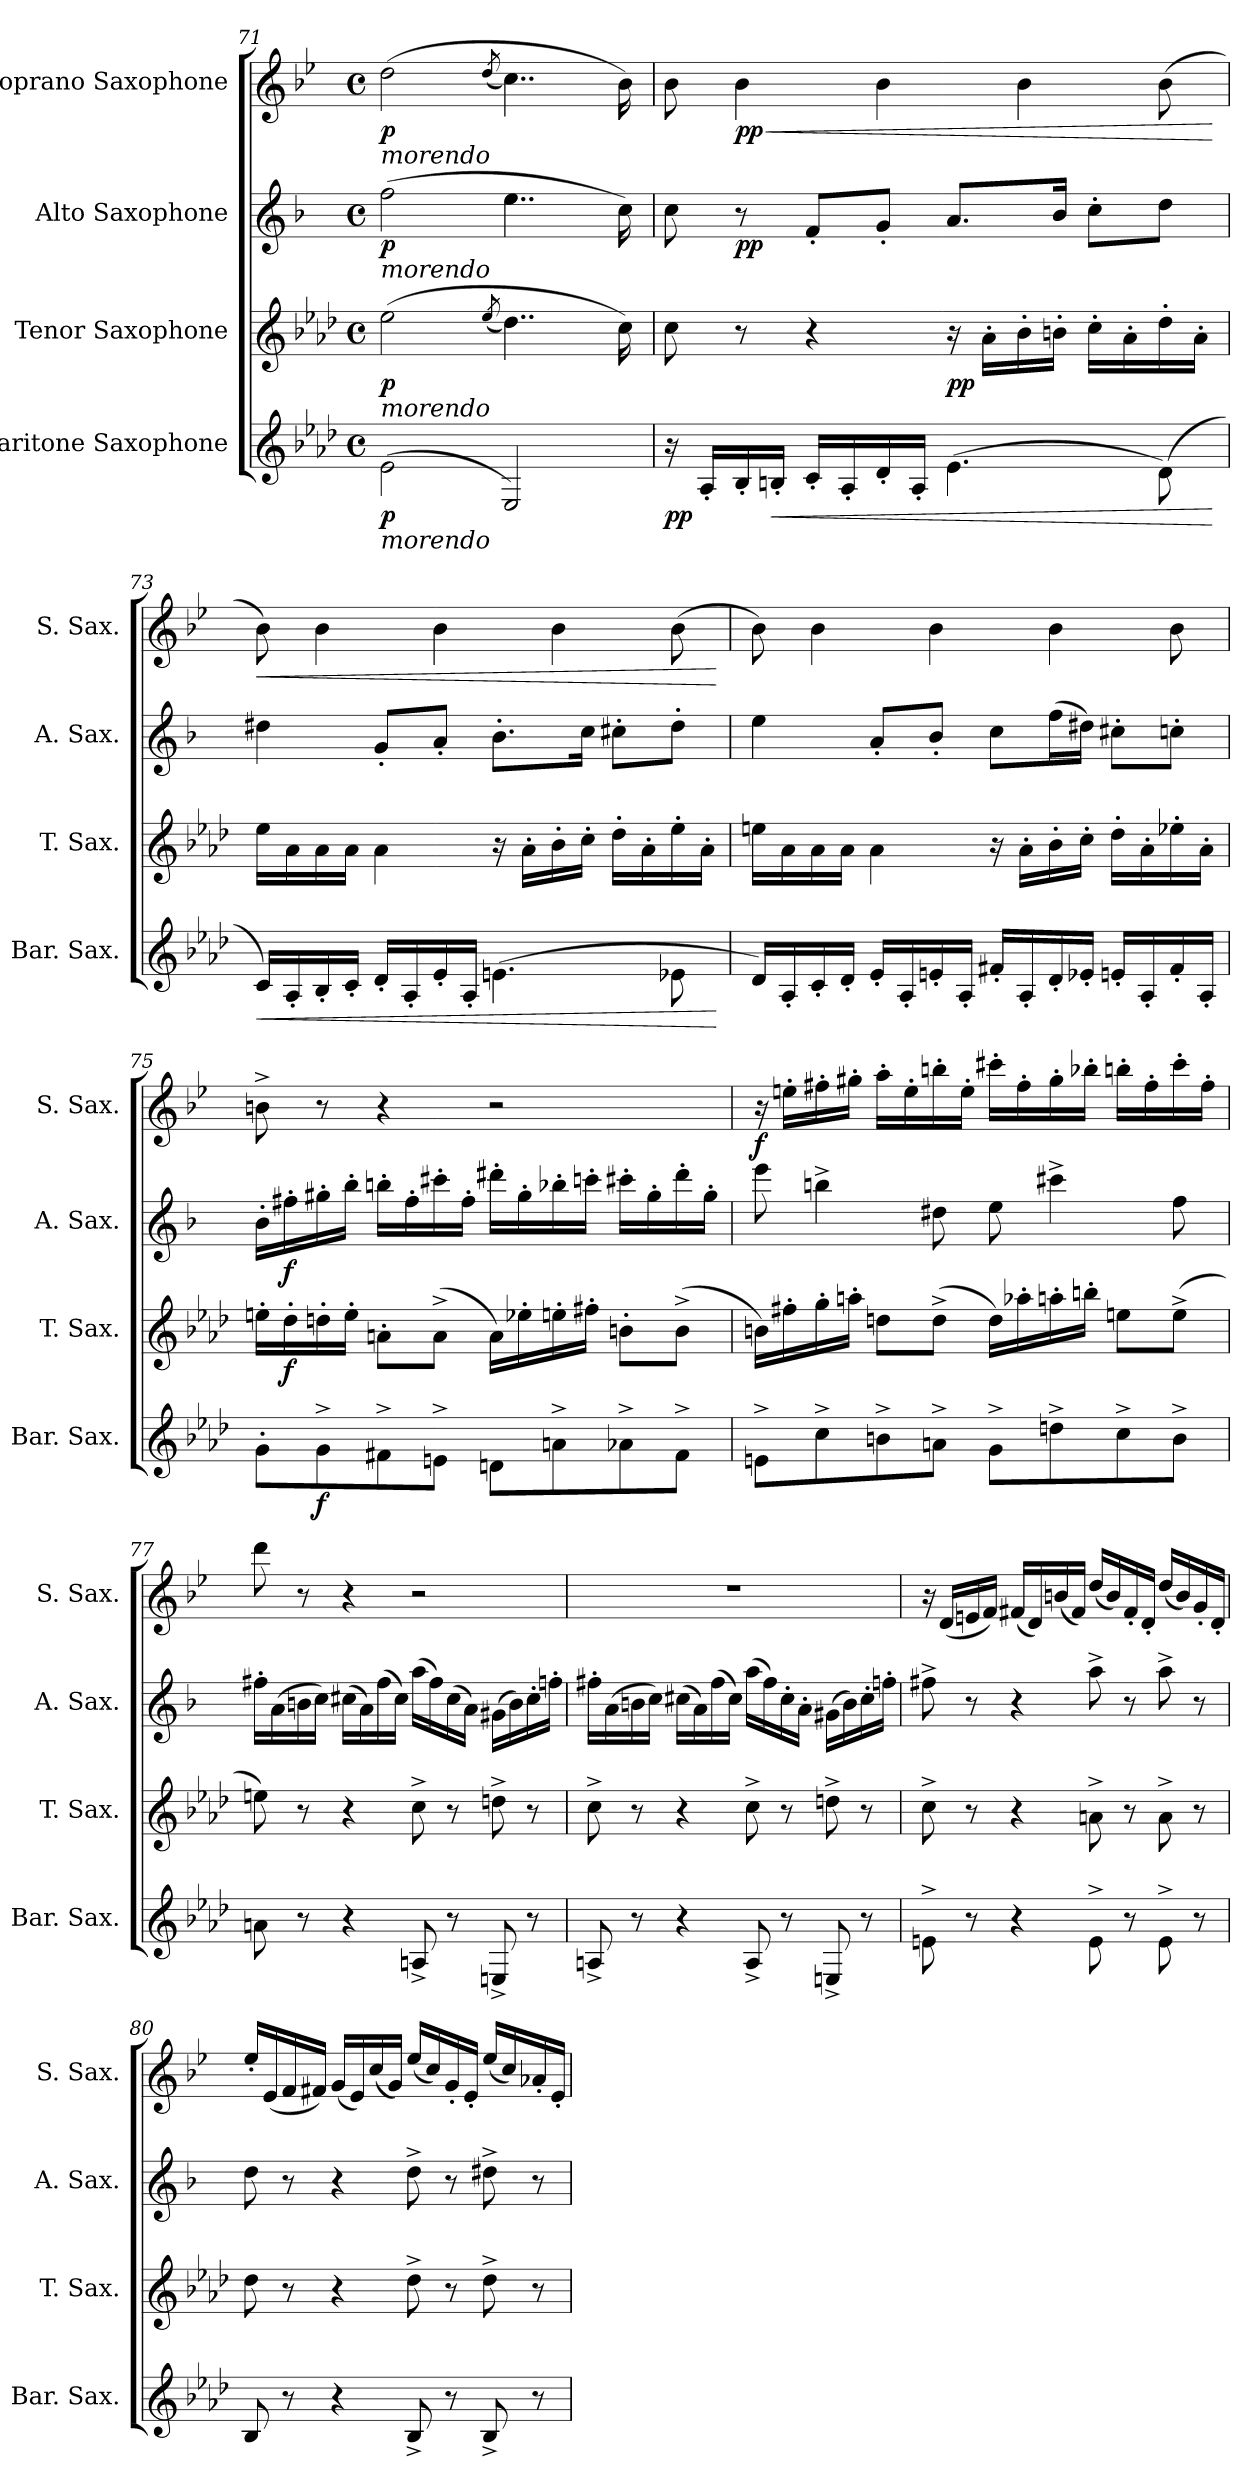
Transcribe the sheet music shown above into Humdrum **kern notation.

**kern	**dynam	**kern	**dynam	**kern	**dynam	**kern	**dynam
*part4	*part4	*part3	*part3	*part2	*part2	*part1	*part1
*staff4	*staff4	*staff3	*staff3	*staff2	*staff2	*staff1	*staff1
*I"Baritone Saxophone	*	*I"Tenor Saxophone	*	*I"Alto Saxophone	*	*I"Soprano Saxophone	*
*I'Bar. Sax.	*	*I'T. Sax.	*	*I'A. Sax.	*	*I'S. Sax.	*
*clefG2	*	*clefG2	*	*clefG2	*	*clefG2	*
*ITrd12c21	*	*ITrd8c14	*	*ITrd5c9	*	*ITrd1c2	*
*k[b-e-a-d-]	*	*k[b-e-a-d-]	*	*k[b-e-a-d-]	*	*k[b-e-a-d-]	*
*M4/4	*	*M4/4	*	*M4/4	*	*M4/4	*
*met(c)	*	*met(c)	*	*met(c)	*	*met(c)	*
=71	=71	=71	=71	=71	=71	=71	=71
!	!	!	!	!	!	!LO:TX:b:i:t=morendo	!
!	!	!	!	!LO:TX:b:i:t=morendo	!	!	!
!	!	!LO:TX:b:i:t=morendo	!	!	!	!	!
!LO:TX:b:i:t=morendo	!	!	!	!	!	!	!
!	!LO:DY:b	!	!LO:DY:b	!	!LO:DY:b	!	!LO:DY:b
(>2E-\	p	(>2e-\	p	(>2a-\	p	(>2cc\	p
.	.	(<8qe-/	.	.	.	(<8qcc/	.
2EE-/)	.	4..d-\)	.	4..g\	.	4..b-\)	.
.	.	16c\)	.	16e-\)	.	16a-\)	.
!!LO:LB:g=z
=72	=72	=72	=72	=72	=72	=72	=72
!	!LO:DY:b	!	!	!	!	!	!
16r	pp	8c\	.	8e-\	.	8a-\	.
16AA-'/LL	.	.	.	.	.	.	.
!	!	!	!	!	!LO:DY:b	!	!LO:HP:b
!	!	!	!	!	!	!	!LO:DY:n=1:b
16BB-'/	.	8r	.	8r	pp	4a-\	< pp
!	!LO:HP:b	!	!	!	!	!	!
16BBn'/JJ	<	.	.	.	.	.	.
16C'/LL	.	4r	.	8A-'/L	.	.	.
16AA-'/	.	.	.	.	.	.	.
16D-'/	.	.	.	8B-'/J	.	4a-\	.
16AA-'/JJ	.	.	.	.	.	.	.
!	!	!	!LO:DY:b	!	!	!	!
(>4.E-\	.	16r	pp	8.c/L	.	.	.
.	.	16A-'\LL	.	.	.	.	.
.	.	16B-'\	.	.	.	4a-\	.
.	.	16Bn'\JJ	.	16d-/Jk	.	.	.
.	.	16c'\LL	.	8e-'\L	.	.	.
.	.	16A-'\	.	.	.	.	.
(>8D-\)	.	16d-'\	.	8f\J	.	(>8a-\	.
.	.	16A-'\JJ	.	.	.	.	.
.	[	.	.	.	.	.	[
=73	=73	=73	=73	=73	=73	=73	=73
!	!LO:HP:b	!	!	!	!	!	!LO:HP:b
16C/LL)	<	16e-\LL	.	4f#X\	.	8a-\)	<
16AA-'/	.	16A-\	.	.	.	.	.
16BB-'/	.	16A-\	.	.	.	4a-\	.
16C'/JJ	.	16A-\JJ	.	.	.	.	.
16D-'/LL	.	4A-\	.	8B-'/L	.	.	.
16AA-'/	.	.	.	.	.	.	.
16E-'/	.	.	.	8c'/J	.	4a-\	.
16AA-'/JJ	.	.	.	.	.	.	.
(>4.En\	.	16r	.	8.d-'\L	.	.	.
.	.	16A-'\LL	.	.	.	.	.
.	.	16B-'\	.	.	.	4a-\	.
.	.	16c'\JJ	.	16e-\Jk	.	.	.
.	.	16d-'\LL	.	8en'\L	.	.	.
.	.	16A-'\	.	.	.	.	.
8E-X\	.	16e-'\	.	8f#'\J	.	(>8a-\	.
.	.	16A-'\JJ	.	.	.	.	.
.	[	.	.	.	.	.	[
!!LO:PB:g=z
=74	=74	=74	=74	=74	=74	=74	=74
16D-/LL)	.	16en\LL	.	4g\	.	8a-\)	.
16AA-'/	.	16A-\	.	.	.	.	.
16C'/	.	16A-\	.	.	.	4a-\	.
16D-'/JJ	.	16A-\JJ	.	.	.	.	.
16E-'/LL	.	4A-\	.	8c'/L	.	.	.
16AA-'/	.	.	.	.	.	.	.
16En'/	.	.	.	8d-'/J	.	4a-\	.
16AA-'/JJ	.	.	.	.	.	.	.
16F#X'/LL	.	16r	.	8e-\L	.	.	.
16AA-'/	.	16A-'\LL	.	.	.	.	.
16D-'/	.	16B-'\	.	(>16a-\L	.	4a-\	.
16E-X'/JJ	.	16c'\JJ	.	16f#X\JJ)	.	.	.
16En'/LL	.	16d-'\LL	.	8en'\L	.	.	.
16AA-'/	.	16A-'\	.	.	.	.	.
16F#'/	.	16e-X'\	.	8e-X'\J	.	8a-\	.
16AA-'/JJ	.	16A-'\JJ	.	.	.	.	.
!!LO:LB:g=z
=75	=75	=75	=75	=75	=75	=75	=75
8G'\L	.	16en'\LL	.	16d-'\LL	.	8an^\	.
!	!	!	!LO:DY:b	!	!LO:DY:b	!	!
.	.	16d-'\	f	16an'\	f	.	.
!	!LO:DY:b	!	!	!	!	!	!
8G^\	f	16dn'\	.	16bn'\	.	8r	.
.	.	16e'\JJ	.	16dd-'\JJ	.	.	.
8F#X^\	.	8An'\L	.	16ddn'\LL	.	4r	.
.	.	.	.	16a'\	.	.	.
8En^\J	.	(>8A^\J	.	16een'\	.	.	.
.	.	.	.	16a'\JJ	.	.	.
8Dn\L	.	16A\LL)	.	16ff#X'\LL	.	2r	.
.	.	16e-X'\	.	16b'\	.	.	.
8An^\	.	16en'\	.	16dd-X'\	.	.	.
.	.	16f#X'\JJ	.	16ee-X'\JJ	.	.	.
8A-X^\	.	8Bn'\L	.	16een'\LL	.	.	.
.	.	.	.	16b'\	.	.	.
8F#^\J	.	(>8B^\J	.	16ff#'\	.	.	.
.	.	.	.	16b'\JJ	.	.	.
!!LO:LB:g=z
=76	=76	=76	=76	=76	=76	=76	=76
!	!	!	!	!	!	!	!LO:DY:b
8En^\L	.	16Bn\LL)	.	8gg\	.	16r	f
.	.	16f#X'\	.	.	.	16ddn'\LL	.
8c^\	.	16g'\	.	4ddn^\	.	16een'\	.
.	.	16an'\JJ	.	.	.	16ff#X'\JJ	.
8Bn^\	.	8dn\L	.	.	.	16gg'\LL	.
.	.	.	.	.	.	16dd'\	.
8An^\J	.	(>8d^\J	.	8f#X\	.	16aan'\	.
.	.	.	.	.	.	16dd'\JJ	.
8G^\L	.	16d\LL)	.	8g\	.	16bbn'\LL	.
.	.	16a-X'\	.	.	.	16ee'\	.
8dn^\	.	16an'\	.	4een^\	.	16ff#'\	.
.	.	16bn'\JJ	.	.	.	16aa-X'\JJ	.
8c^\	.	8en\L	.	.	.	16aan'\LL	.
.	.	.	.	.	.	16ee'\	.
8B^\J	.	(>8e^\J	.	8a-\	.	16bb'\	.
.	.	.	.	.	.	16ee'\JJ	.
=77	=77	=77	=77	=77	=77	=77	=77
8An\	.	8en\)	.	16an'\LL	.	8ccc\	.
.	.	.	.	(>16c\	.	.	.
8r	.	8r	.	16dn\	.	8r	.
.	.	.	.	16e-\JJ)	.	.	.
4r	.	4r	.	(>16en\LL	.	4r	.
.	.	.	.	16c\)	.	.	.
.	.	.	.	(>16a\	.	.	.
.	.	.	.	16e\JJ)	.	.	.
8AAn^/	.	8c^\	.	(>16cc\LL	.	2r	.
.	.	.	.	16a\)	.	.	.
8r	.	8r	.	(>16e\	.	.	.
.	.	.	.	16c\JJ)	.	.	.
8EEn^/	.	8dn^\	.	(>16Bn\LL	.	.	.
.	.	.	.	16d\)	.	.	.
8r	.	8r	.	16e'\	.	.	.
.	.	.	.	16a-X'\JJ	.	.	.
!!LO:PB:g=z
=78	=78	=78	=78	=78	=78	=78	=78
8AAn^/	.	8c^\	.	16an'\LL	.	1r	.
.	.	.	.	(>16c\	.	.	.
8r	.	8r	.	16dn\	.	.	.
.	.	.	.	16e-\JJ)	.	.	.
4r	.	4r	.	(>16en\LL	.	.	.
.	.	.	.	16c\)	.	.	.
.	.	.	.	(>16a\	.	.	.
.	.	.	.	16e\JJ)	.	.	.
8AA^/	.	8c^\	.	(>16cc\LL	.	.	.
.	.	.	.	16a\)	.	.	.
8r	.	8r	.	16e'\	.	.	.
.	.	.	.	16c'\JJ	.	.	.
8EEn^/	.	8dn^\	.	(>16Bn\LL	.	.	.
.	.	.	.	16d\)	.	.	.
8r	.	8r	.	16e'\	.	.	.
.	.	.	.	16a-X'\JJ	.	.	.
=79	=79	=79	=79	=79	=79	=79	=79
8En^\	.	8c^\	.	8an^\	.	16r	.
.	.	.	.	.	.	(<16c/LL	.
8r	.	8r	.	8r	.	16dn/	.
.	.	.	.	.	.	16e-/JJ)	.
4r	.	4r	.	4r	.	(<16en/LL	.
.	.	.	.	.	.	16c/)	.
.	.	.	.	.	.	(<16an/	.
.	.	.	.	.	.	16e/JJ)	.
8E^\	.	8An^\	.	8cc^\	.	(<16cc/LL	.
.	.	.	.	.	.	16a/)	.
8r	.	8r	.	8r	.	16e'/	.
.	.	.	.	.	.	16c'/JJ	.
8E^\	.	8A^\	.	8cc^\	.	(<16cc/LL	.
.	.	.	.	.	.	16a/)	.
8r	.	8r	.	8r	.	16f'/	.
.	.	.	.	.	.	16c'/JJ	.
!!LO:LB:g=z
=80	=80	=80	=80	=80	=80	=80	=80
8BB-/	.	8d-\	.	8f\	.	16dd-'/LL	.
.	.	.	.	.	.	(<16d-/	.
8r	.	8r	.	8r	.	16e-/	.
.	.	.	.	.	.	16en/JJ)	.
4r	.	4r	.	4r	.	(<16f/LL	.
.	.	.	.	.	.	16d-/)	.
.	.	.	.	.	.	(<16b-/	.
.	.	.	.	.	.	16f/JJ)	.
8BB-^/	.	8d-^\	.	8f^\	.	(<16dd-/LL	.
.	.	.	.	.	.	16b-/)	.
8r	.	8r	.	8r	.	16f'/	.
.	.	.	.	.	.	16d-'/JJ	.
8BB-^/	.	8d-^\	.	8f#X^\	.	(<16dd-/LL	.
.	.	.	.	.	.	16b-/)	.
8r	.	8r	.	8r	.	16g-X'/	.
.	.	.	.	.	.	16d-'/JJ	.
=	=	=	=	=	=	=	=
*-	*-	*-	*-	*-	*-	*-	*-
